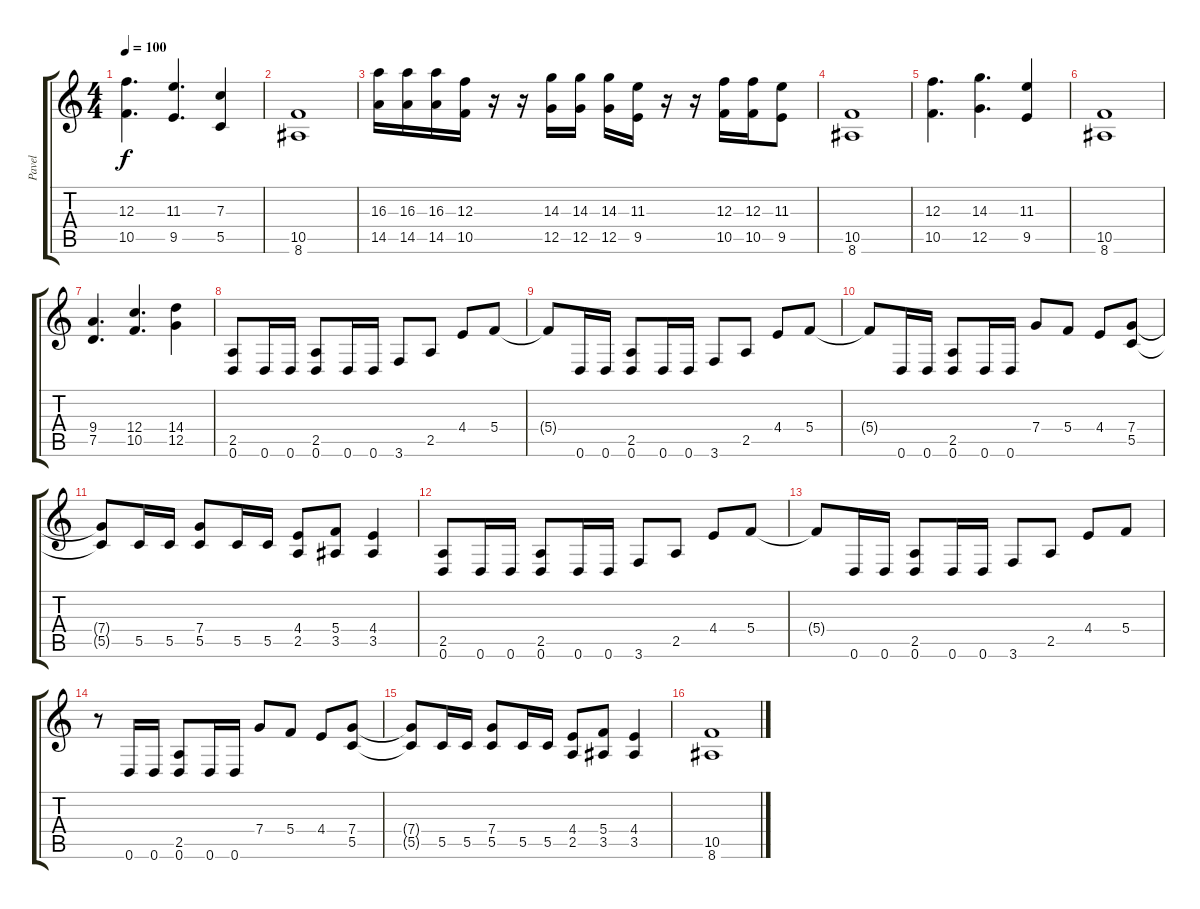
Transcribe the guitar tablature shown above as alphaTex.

\track ("Pavel" "Pavel") {instrument overdrivenguitar}
\staff {score tabs}
\tuning (D4 A3 F3 C3 G2 D2) {hide}
\ts (4 4)
\tempo 100
\clef g2
\ks c
(12.3 10.5).4{d dy f} (11.3 9.5).4{d} (7.3 5.5).4 |
(10.5 8.6).1 |
(16.3 14.5).16 (16.3 14.5).16 (16.3 14.5).16 (12.3 10.5).16 r.16 r.16 (14.3 12.5).16 (14.3 12.5).16 (14.3 12.5).16 (11.3 9.5).16 r.16 r.16 (12.3 10.5).16 (12.3 10.5).16 (11.3 9.5).8 |
(10.5 8.6).1 |
(12.3 10.5).4{d} (14.3 12.5).4{d} (11.3 9.5).4 |
(10.5 8.6).1 |
(9.4 7.5).4{d} (12.4 10.5).4{d} (14.4 12.5).4 |
(2.5 0.6).8 0.6.16 0.6.16 (2.5 0.6).8 0.6.16 0.6.16 3.6.8 2.5.8 4.4.8 5.4.8 |
5.4{t}.8 0.6.16 0.6.16 (2.5 0.6).8 0.6.16 0.6.16 3.6.8 2.5.8 4.4.8 5.4.8 |
5.4{t}.8 0.6.16 0.6.16 (2.5 0.6).8 0.6.16 0.6.16 7.4.8 5.4.8 4.4.8 (7.4 5.5).8 |
(7.4{t} 5.5{t}).8 5.5.16 5.5.16 (7.4 5.5).8 5.5.16 5.5.16 (4.4 2.5).8 (5.4 3.5).8 (4.4 3.5).4 |
(2.5 0.6).8 0.6.16 0.6.16 (2.5 0.6).8 0.6.16 0.6.16 3.6.8 2.5.8 4.4.8 5.4.8 |
5.4{t}.8 0.6.16 0.6.16 (2.5 0.6).8 0.6.16 0.6.16 3.6.8 2.5.8 4.4.8 5.4.8 |
r.8 0.6.16 0.6.16 (2.5 0.6).8 0.6.16 0.6.16 7.4.8 5.4.8 4.4.8 (7.4 5.5).8 |
(7.4{t} 5.5{t}).8 5.5.16 5.5.16 (7.4 5.5).8 5.5.16 5.5.16 (4.4 2.5).8 (5.4 3.5).8 (4.4 3.5).4 |
(10.5 8.6).1
